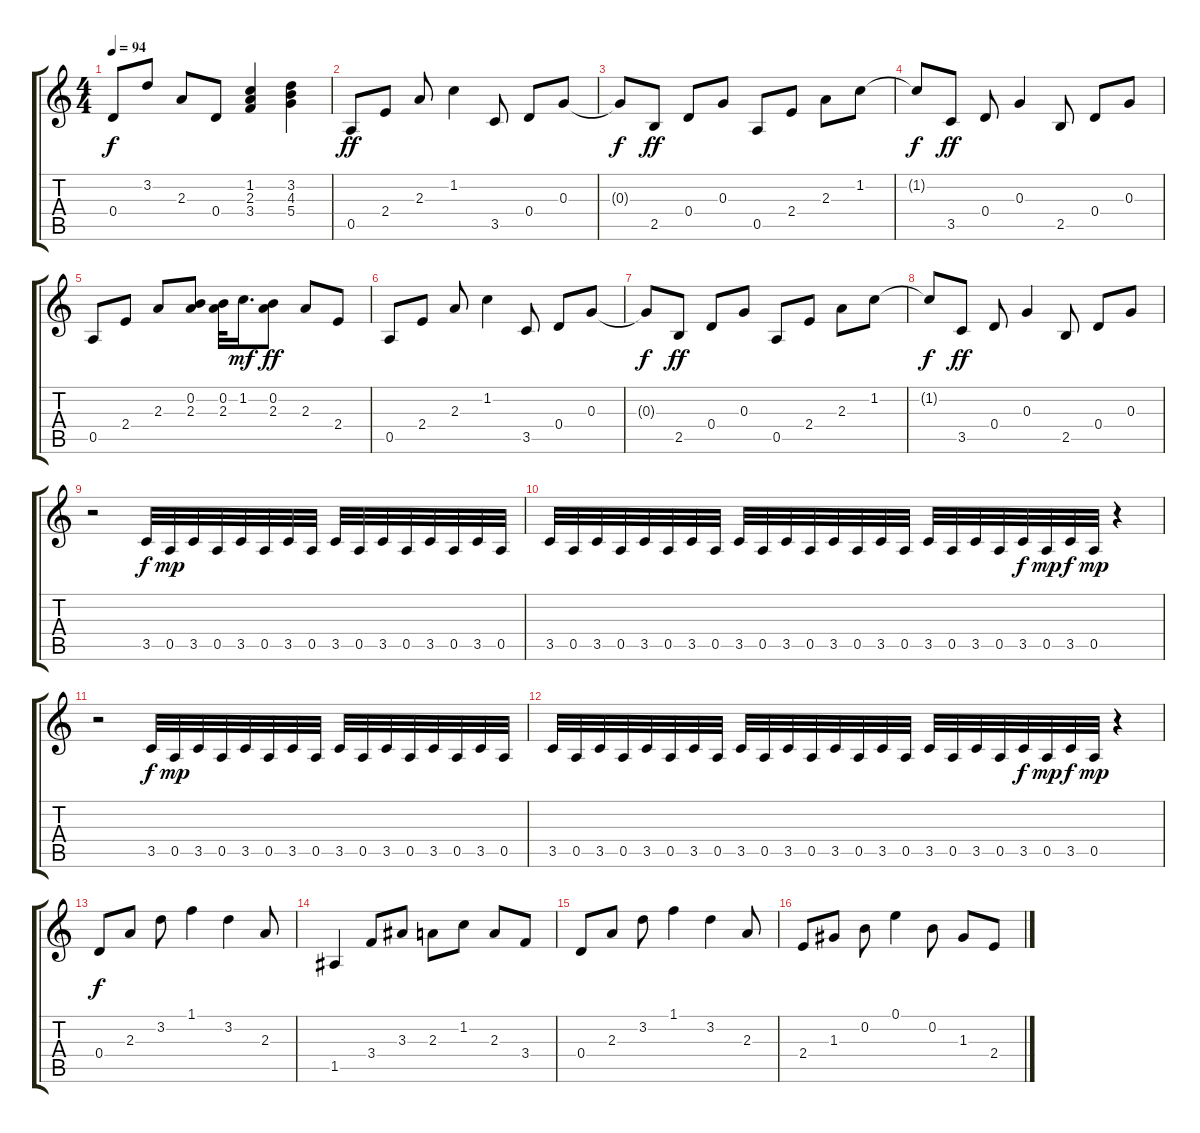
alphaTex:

\track "" {instrument electricguitarclean}
\staff {score tabs}
\tuning (E4 B3 G3 D3 A2 E2) {hide}
\ts (4 4)
\tempo 94
\clef g2
\ks c
0.4.8{dy f} 3.2.8 2.3.8 0.4.8 (1.2 2.3 3.4).4 (3.2 4.3 5.4).4 |
0.5.8{dy ff} 2.4.8 2.3.8 1.2.4 3.5.8 0.4.8 0.3.8 |
0.3{t}.8{dy f} 2.5.8{dy ff} 0.4.8 0.3.8 0.5.8 2.4.8 2.3.8 1.2.8 |
1.2{t}.8{dy f} 3.5.8{dy ff} 0.4.8 0.3.4 2.5.8 0.4.8 0.3.8 |
0.5.8 2.4.8 2.3.8 (0.2 2.3).8 (0.2 2.3).32 1.2.16{d dy mf} (0.2 2.3).8{dy ff} 2.3.8 2.4.8 |
0.5.8 2.4.8 2.3.8 1.2.4 3.5.8 0.4.8 0.3.8 |
0.3{t}.8{dy f} 2.5.8{dy ff} 0.4.8 0.3.8 0.5.8 2.4.8 2.3.8 1.2.8 |
1.2{t}.8{dy f} 3.5.8{dy ff} 0.4.8 0.3.4 2.5.8 0.4.8 0.3.8 |
r.2 3.5.32{dy f} 0.5.32{dy mp} 3.5.32 0.5.32 3.5.32 0.5.32 3.5.32 0.5.32 3.5.32 0.5.32 3.5.32 0.5.32 3.5.32 0.5.32 3.5.32 0.5.32 |
3.5.32 0.5.32 3.5.32 0.5.32 3.5.32 0.5.32 3.5.32 0.5.32 3.5.32 0.5.32 3.5.32 0.5.32 3.5.32 0.5.32 3.5.32 0.5.32 3.5.32 0.5.32 3.5.32 0.5.32 3.5.32{dy f} 0.5.32{dy mp} 3.5.32{dy f} 0.5.32{dy mp} r.4 |
r.2 3.5.32{dy f} 0.5.32{dy mp} 3.5.32 0.5.32 3.5.32 0.5.32 3.5.32 0.5.32 3.5.32 0.5.32 3.5.32 0.5.32 3.5.32 0.5.32 3.5.32 0.5.32 |
3.5.32 0.5.32 3.5.32 0.5.32 3.5.32 0.5.32 3.5.32 0.5.32 3.5.32 0.5.32 3.5.32 0.5.32 3.5.32 0.5.32 3.5.32 0.5.32 3.5.32 0.5.32 3.5.32 0.5.32 3.5.32{dy f} 0.5.32{dy mp} 3.5.32{dy f} 0.5.32{dy mp} r.4 |
0.4.8{dy f} 2.3.8 3.2.8 1.1.4 3.2.4 2.3.8 |
1.5.4 3.4.8 3.3.8 2.3.8 1.2.8 2.3.8 3.4.8 |
0.4.8 2.3.8 3.2.8 1.1.4 3.2.4 2.3.8 |
2.4.8 1.3.8 0.2.8 0.1.4 0.2.8 1.3.8 2.4.8
